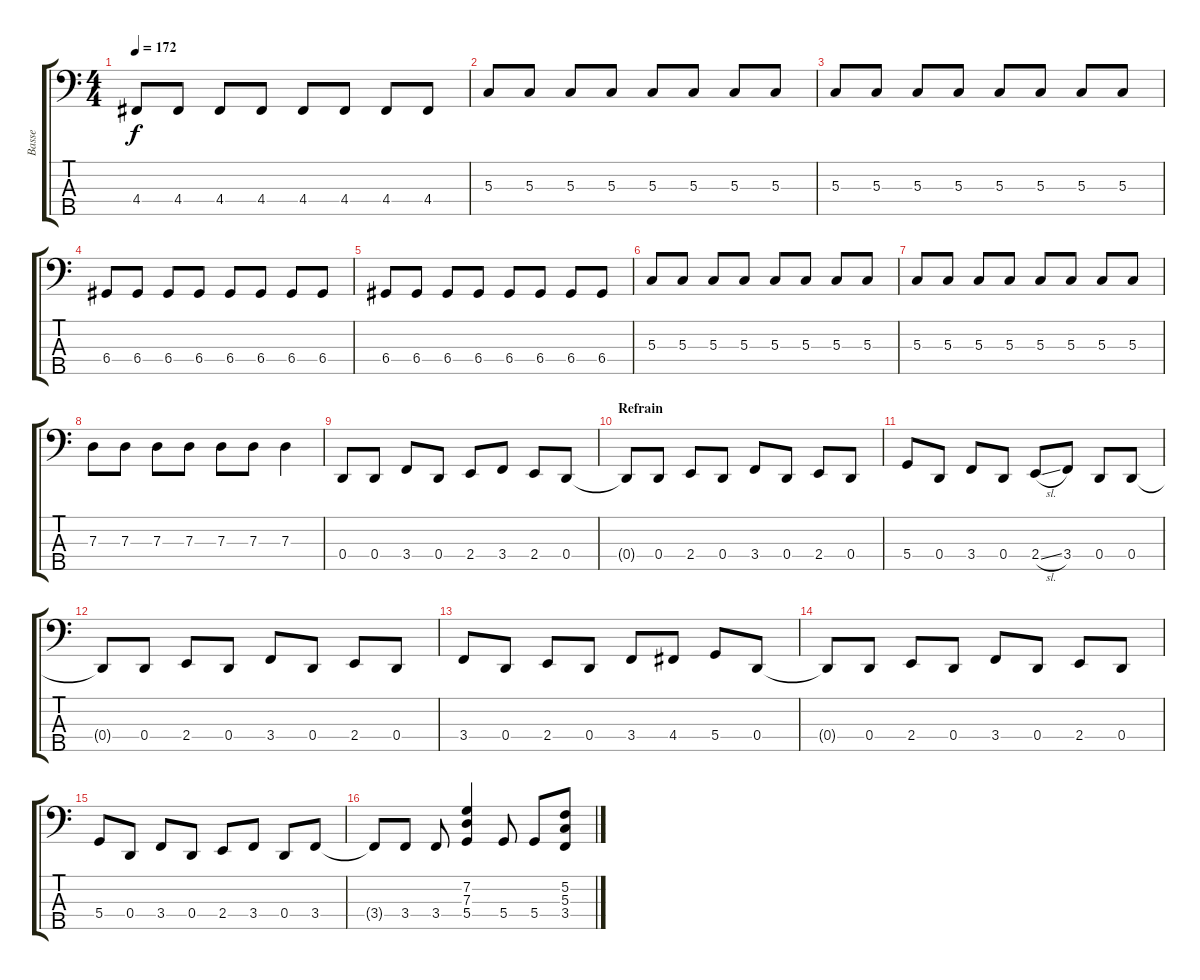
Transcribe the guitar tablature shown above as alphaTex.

\track ("Basse" "Basse") {instrument electricbassfinger}
\staff {score tabs}
\tuning (F2 C2 G1 D1 A0) {hide}
\ts (4 4)
\tempo 172
\clef f4
\ks c
4.4.8{dy f} 4.4.8 4.4.8 4.4.8 4.4.8 4.4.8 4.4.8 4.4.8 |
5.3.8 5.3.8 5.3.8 5.3.8 5.3.8 5.3.8 5.3.8 5.3.8 |
5.3.8 5.3.8 5.3.8 5.3.8 5.3.8 5.3.8 5.3.8 5.3.8 |
6.4.8 6.4.8 6.4.8 6.4.8 6.4.8 6.4.8 6.4.8 6.4.8 |
6.4.8 6.4.8 6.4.8 6.4.8 6.4.8 6.4.8 6.4.8 6.4.8 |
5.3.8 5.3.8 5.3.8 5.3.8 5.3.8 5.3.8 5.3.8 5.3.8 |
5.3.8 5.3.8 5.3.8 5.3.8 5.3.8 5.3.8 5.3.8 5.3.8 |
7.3.8 7.3.8 7.3.8 7.3.8 7.3.8 7.3.8 7.3.4 |
0.4.8 0.4.8 3.4.8 0.4.8 2.4.8 3.4.8 2.4.8 0.4.8 |
\section ("" "Refrain")
0.4{t}.8 0.4.8 2.4.8 0.4.8 3.4.8 0.4.8 2.4.8 0.4.8 |
5.4.8 0.4.8 3.4.8 0.4.8 2.4{sl}.8 3.4.8 0.4.8 0.4.8 |
0.4{t}.8 0.4.8 2.4.8 0.4.8 3.4.8 0.4.8 2.4.8 0.4.8 |
3.4.8 0.4.8 2.4.8 0.4.8 3.4.8 4.4.8 5.4.8 0.4.8 |
0.4{t}.8 0.4.8 2.4.8 0.4.8 3.4.8 0.4.8 2.4.8 0.4.8 |
5.4.8 0.4.8 3.4.8 0.4.8 2.4.8 3.4.8 0.4.8 3.4.8 |
3.4{t}.8 3.4.8 3.4.8 (7.2 7.3 5.4).4 5.4.8 5.4.8 (5.2 5.3 3.4).8
